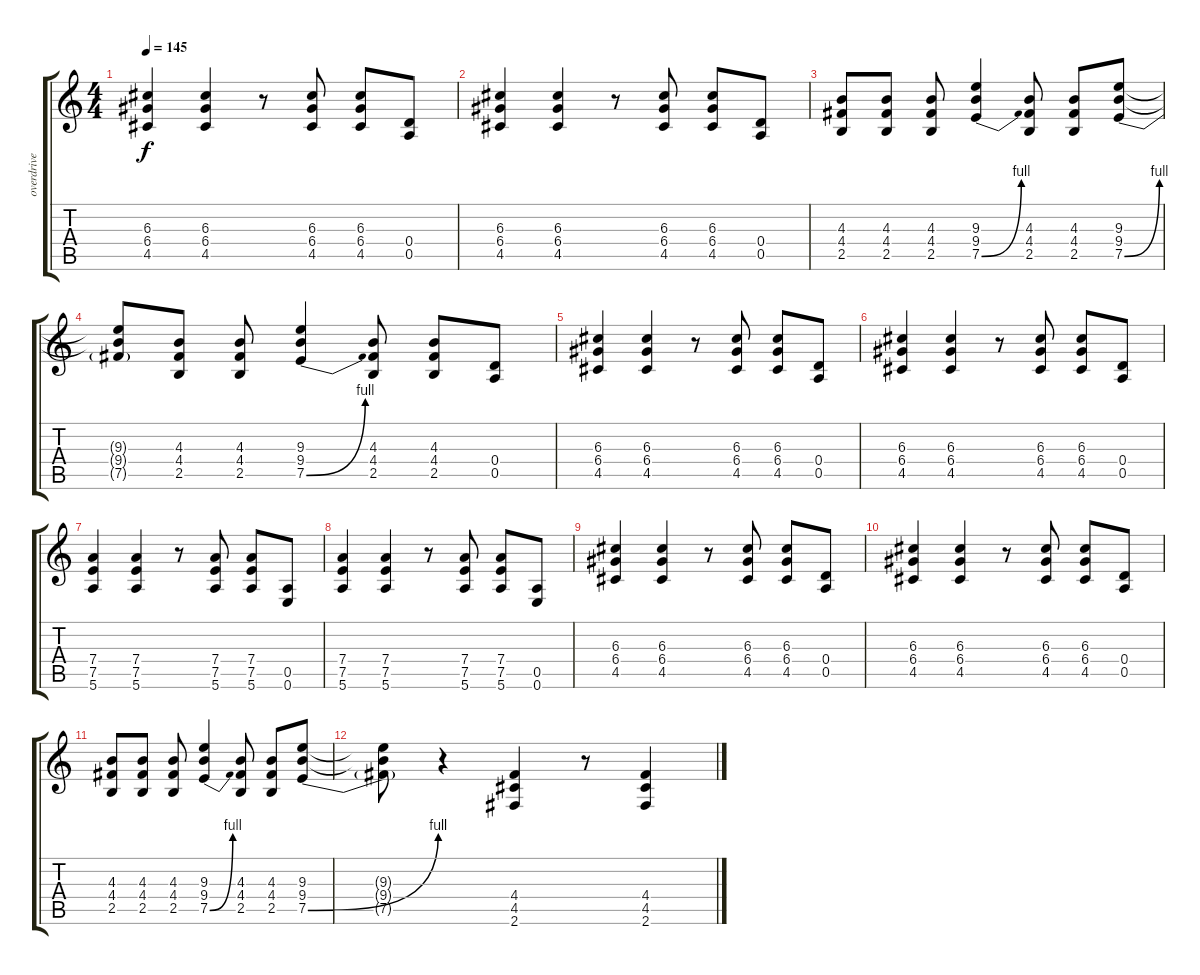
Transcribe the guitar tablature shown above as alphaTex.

\track (" overdrive guitar" " overdrive") {instrument overdrivenguitar}
\staff {score tabs}
\tuning (E4 B3 G3 D3 A2 E2) {hide}
\ts (4 4)
\tempo 145
\clef g2
\ks c
(6.3 6.4 4.5).4{dy f} (6.3 6.4 4.5).4 r.8 (6.3 6.4 4.5).8 (6.3 6.4 4.5).8 (0.4 0.5).8 |
(6.3 6.4 4.5).4 (6.3 6.4 4.5).4 r.8 (6.3 6.4 4.5).8 (6.3 6.4 4.5).8 (0.4 0.5).8 |
(4.3 4.4 2.5).8 (4.3 4.4 2.5).8 (4.3 4.4 2.5).8 (9.3 9.4 7.5{be (bend 0 0 60 4)}).4 (4.3 4.4 2.5).8 (4.3 4.4 2.5).8 (9.3 9.4 7.5{be (bend 0 0 60 4)}).8 |
(9.3{t} 9.4{t} 7.5{t}).8 (4.3 4.4 2.5).8 (4.3 4.4 2.5).8 (9.3 9.4 7.5{be (bend 0 0 60 4)}).4 (4.3 4.4 2.5).8 (4.3 4.4 2.5).8 (0.4 0.5).8 |
(6.3 6.4 4.5).4 (6.3 6.4 4.5).4 r.8 (6.3 6.4 4.5).8 (6.3 6.4 4.5).8 (0.4 0.5).8 |
(6.3 6.4 4.5).4 (6.3 6.4 4.5).4 r.8 (6.3 6.4 4.5).8 (6.3 6.4 4.5).8 (0.4 0.5).8 |
(7.4 7.5 5.6).4 (7.4 7.5 5.6).4 r.8 (7.4 7.5 5.6).8 (7.4 7.5 5.6).8 (0.5 0.6).8 |
(7.4 7.5 5.6).4 (7.4 7.5 5.6).4 r.8 (7.4 7.5 5.6).8 (7.4 7.5 5.6).8 (0.5 0.6).8 |
(6.3 6.4 4.5).4 (6.3 6.4 4.5).4 r.8 (6.3 6.4 4.5).8 (6.3 6.4 4.5).8 (0.4 0.5).8 |
(6.3 6.4 4.5).4 (6.3 6.4 4.5).4 r.8 (6.3 6.4 4.5).8 (6.3 6.4 4.5).8 (0.4 0.5).8 |
(4.3 4.4 2.5).8 (4.3 4.4 2.5).8 (4.3 4.4 2.5).8 (9.3 9.4 7.5{be (bend 0 0 60 4)}).4 (4.3 4.4 2.5).8 (4.3 4.4 2.5).8 (9.3 9.4 7.5{be (bend 0 0 60 4)}).8 |
(9.3{t} 9.4{t} 7.5{t}).8 r.4 (4.4 4.5 2.6).4 r.8 (4.4 4.5 2.6).4
